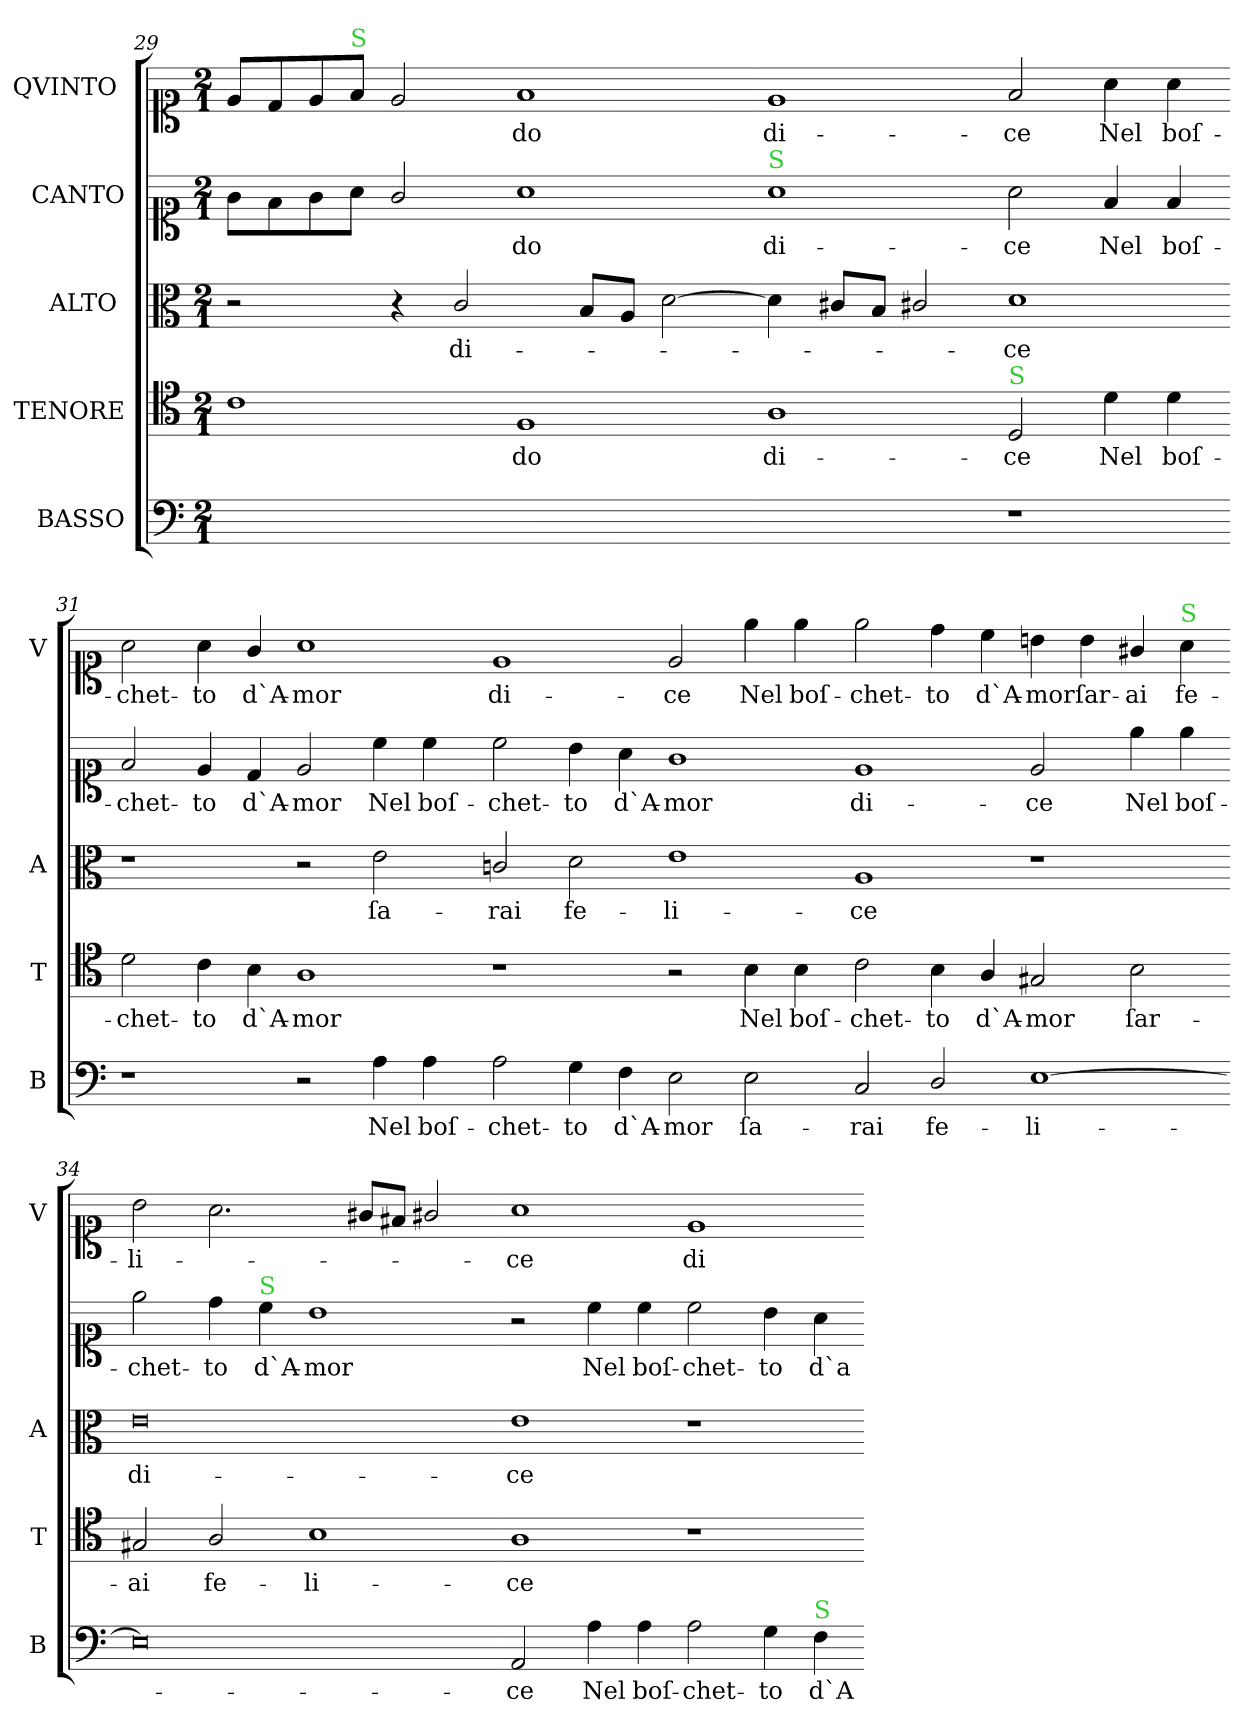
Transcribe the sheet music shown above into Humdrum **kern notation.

**kern	**text	**kern	**text	**kern	**text	**kern	**text	**kern	**text
*part5	*part5	*part4	*part4	*part3	*part3	*part2	*part2	*part1	*part1
*staff5	*staff5	*staff4	*staff4	*staff3	*staff3	*staff2	*staff2	*staff1	*staff1
*I"BASSO	*	*I"TENORE	*	*I"ALTO 	*	*I"CANTO	*	*I"QVINTO 	*
*I'B	*	*I'T	*	*I'A	*	*	*	*I'V	*
*clefF4	*	*clefC4	*	*clefC3	*	*clefC1	*	*clefC1	*
*k[]	*	*k[]	*	*k[]	*	*k[]	*	*k[]	*
*a:	*	*a:	*	*a:	*	*a:	*	*a:	*
*M2/1	*	*M2/1	*	*M2/1	*	*M2/1	*	*M2/1	*
=29	=29	=29	=29	=29	=29	=29	=29	=29	=29
0ryy	.	1c	.	2r	.	8g\L	.	8e/L	.
.	.	.	.	.	.	8f\	.	8d/	.
.	.	.	.	.	.	8g\	.	8e/	.
!	!	!	!	!	!	!	!	!LO:TX:a:color=limegreen:t=S	!
.	.	.	.	.	.	8a\J	.	8f/J	.
.	.	.	.	4r	.	2g/	.	2e/	.
.	.	.	.	2c/	di-	.	.	.	.
.	.	1F	-do	.	.	1a	-do	1f	-do
.	.	.	.	8B/L	.	.	.	.	.
.	.	.	.	8A/J	.	.	.	.	.
.	.	.	.	[2d\	.	.	.	.	.
=30-	=30-	=30-	=30-	=30-	=30-	=30-	=30-	=30-	=30-
!	!	!	!	!	!	!LO:TX:a:color=limegreen:t=S	!	!	!
1ryy	.	1A	di-	4d\]	.	1a	di-	1e	di-
.	.	.	.	8c#X/L	.	.	.	.	.
.	.	.	.	8B/J	.	.	.	.	.
.	.	.	.	2c#X/	.	.	.	.	.
!	!	!LO:TX:a:color=limegreen:t=S	!	!	!	!	!	!	!
1r	.	2D/	-ce	1d	-ce	2a\	-ce	2f/	-ce
.	.	4d\	Nel	.	.	4f/	Nel	4a\	Nel
.	.	4d\	boſ-	.	.	4f/	boſ-	4a\	boſ-
=31-	=31-	=31-	=31-	=31-	=31-	=31-	=31-	=31-	=31-
1r	.	2d\	-chet-	1r	.	2f/	-chet-	2a\	-chet-
.	.	4c\	-to	.	.	4e/	-to	4a\	-to
.	.	4B\	d`A-	.	.	4d/	d`A-	4g/	d`A-
2r	.	1A	-mor	2r	.	2e/	-mor	1a	-mor
4A\	Nel	.	.	2e\	ſa-	4cc\	Nel	.	.
4A\	boſ-	.	.	.	.	4cc\	boſ-	.	.
=32-	=32-	=32-	=32-	=32-	=32-	=32-	=32-	=32-	=32-
2A\	-chet-	1r	.	2cn/	-rai	2cc\	-chet-	1e	di-
4G\	-to	.	.	2d\	fe-	4b\	-to	.	.
4F\	d`A-	.	.	.	.	4a\	d`A-	.	.
2E\	-mor	2r	.	1e	-li-	1g	-mor	2e/	-ce
2E\	ſa-	4B\	Nel	.	.	.	.	4ee\	Nel
.	.	4B\	boſ-	.	.	.	.	4ee\	boſ-
=33-	=33-	=33-	=33-	=33-	=33-	=33-	=33-	=33-	=33-
2C/	-rai	2c\	-chet-	1A	-ce	1e	di-	2ee\	-chet-
2D/	fe-	4B\	-to	.	.	.	.	4dd\	-to
.	.	4A/	d`A-	.	.	.	.	4cc\	d`A-
[1E	-li-	2G#X/	-mor	1r	.	2e/	-ce	4bn\	-mor
.	.	.	.	.	.	.	.	4b\	ſar-
.	.	2B\	ſar-	.	.	4ee\	Nel	4g#X/	-ai
!	!	!	!	!	!	!	!	!LO:TX:a:color=limegreen:t=S	!
.	.	.	.	.	.	4ee\	boſ-	4a\	fe-
=34-	=34-	=34-	=34-	=34-	=34-	=34-	=34-	=34-	=34-
0E]	.	2G#X/	-ai	0e	di-	2ee\	-chet-	2b\	-li-
.	.	2A/	fe-	.	.	4dd\	-to	2.a\	.
!	!	!	!	!	!	!LO:TX:a:color=limegreen:t=S	!	!	!
.	.	.	.	.	.	4cc\	d`A-	.	.
.	.	1B	-li-	.	.	1b	-mor	.	.
.	.	.	.	.	.	.	.	8g#X/L	.
.	.	.	.	.	.	.	.	8f#X/J	.
.	.	.	.	.	.	.	.	2g#X/	.
=35-	=35-	=35-	=35-	=35-	=35-	=35-	=35-	=35-	=35-
2AA/	-ce	1A	-ce	1e	-ce	2r	.	1a	-ce
4A\	Nel	.	.	.	.	4cc\	Nel	.	.
4A\	boſ-	.	.	.	.	4cc\	boſ-	.	.
2A\	-chet-	1r	.	1r	.	2cc\	-chet-	1e	di-
4G\	-to	.	.	.	.	4b\	-to	.	.
!LO:TX:a:color=limegreen:t=S	!	!	!	!	!	!	!	!	!
4F\	d`A-	.	.	.	.	4a\	d`a-	.	.
=-	=-	=-	=-	=-	=-	=-	=-	=-	=-
*-	*-	*-	*-	*-	*-	*-	*-	*-	*-
